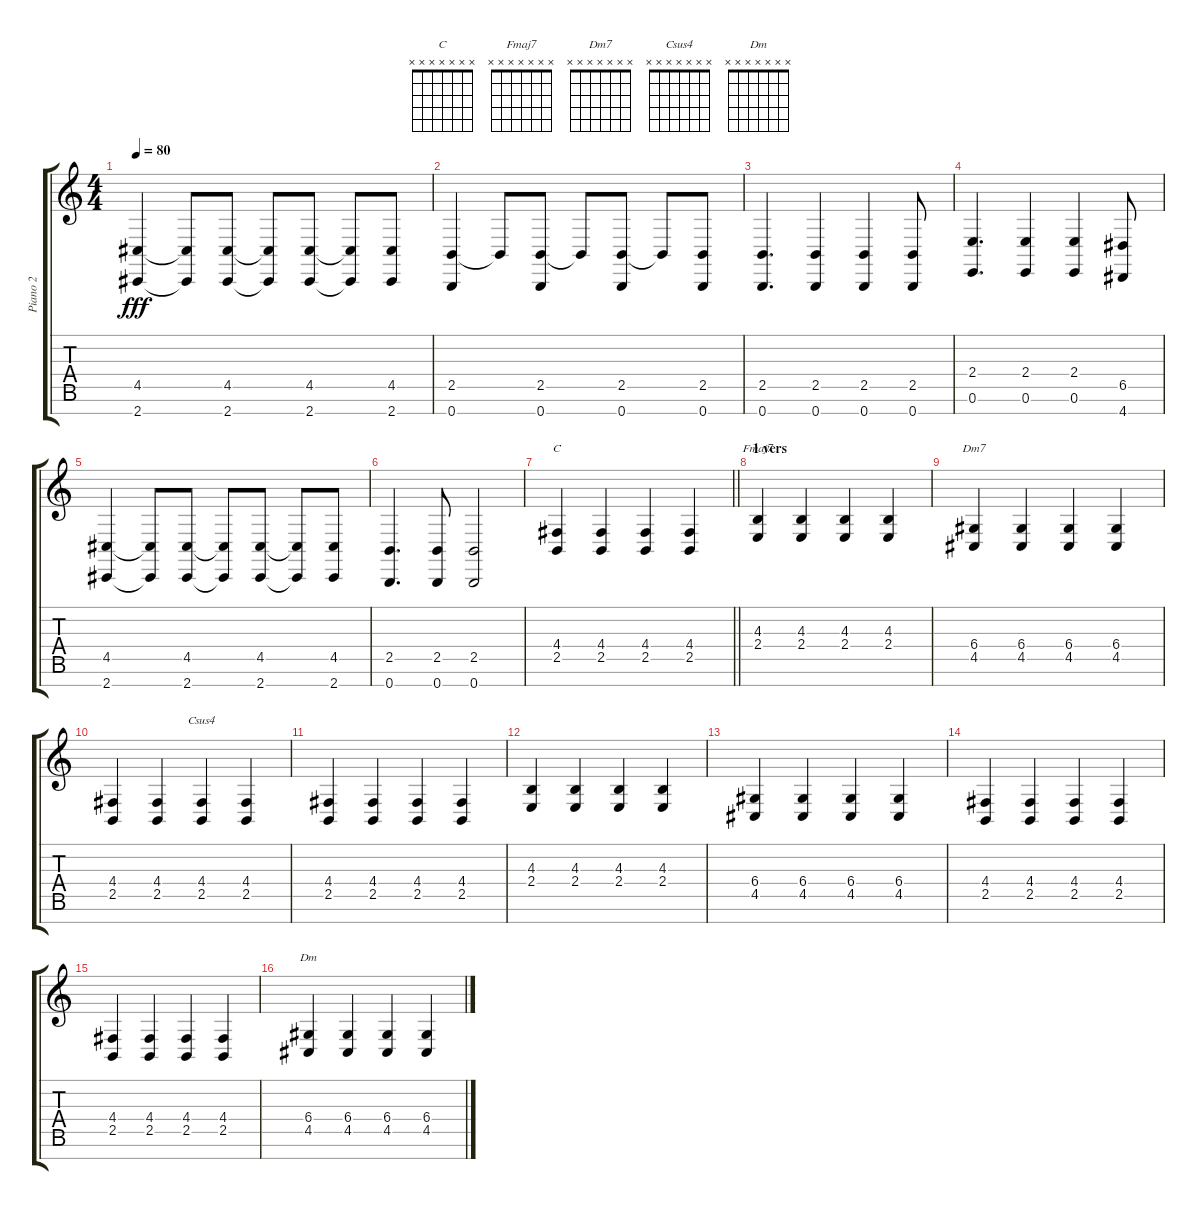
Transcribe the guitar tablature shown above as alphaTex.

\track ("Piano 2" "Piano 2") {instrument acousticgrandpiano}
\staff {score tabs}
\tuning (E4 B3 G3 D3 A2 E2 B1) {hide}
\chord ("C" x x x x x x x)
\chord ("Fmaj7" x x x x x x x)
\chord ("Dm7" x x x x x x x)
\chord ("Csus4" x x x x x x x)
\chord ("Dm" x x x x x x x)
\ts (4 4)
\tempo 80
\clef g2
\ks c
(4.5 2.7).4{dy fff} (4.5{t} 2.7{t}).8 (4.5 2.7).8 (4.5{t} 2.7{t}).8 (4.5 2.7).8 (4.5{t} 2.7{t}).8 (4.5 2.7).8 |
(2.5 0.7).4 2.5{t}.8 (2.5 0.7).8 2.5{t}.8 (2.5 0.7).8 2.5{t}.8 (2.5 0.7).8 |
(2.5 0.7).4{d} (2.5 0.7).4 (2.5 0.7).4 (2.5 0.7).8 |
(2.4 0.6).4{d} (2.4 0.6).4 (2.4 0.6).4 (6.5 4.7).8 |
(4.5 2.7).4 (4.5{t} 2.7{t}).8 (4.5 2.7).8 (4.5{t} 2.7{t}).8 (4.5 2.7).8 (4.5{t} 2.7{t}).8 (4.5 2.7).8 |
(2.5 0.7).4{d} (2.5 0.7).8 (2.5 0.7).2 |
\barLineRight lightlight
(4.4 2.5).4{ch "C"} (4.4 2.5).4 (4.4 2.5).4 (4.4 2.5).4 |
\section ("" "1 vers")
(4.3 2.4).4{ch "Fmaj7"} (4.3 2.4).4 (4.3 2.4).4 (4.3 2.4).4 |
(6.4 4.5).4{ch "Dm7"} (6.4 4.5).4 (6.4 4.5).4 (6.4 4.5).4 |
(4.4 2.5).4 (4.4 2.5).4 (4.4 2.5).4{ch "Csus4"} (4.4 2.5).4 |
(4.4 2.5).4 (4.4 2.5).4 (4.4 2.5).4 (4.4 2.5).4 |
(4.3 2.4).4 (4.3 2.4).4 (4.3 2.4).4 (4.3 2.4).4 |
(6.4 4.5).4 (6.4 4.5).4 (6.4 4.5).4 (6.4 4.5).4 |
(4.4 2.5).4 (4.4 2.5).4 (4.4 2.5).4 (4.4 2.5).4 |
(4.4 2.5).4 (4.4 2.5).4 (4.4 2.5).4 (4.4 2.5).4 |
(6.4 4.5).4{ch "Dm"} (6.4 4.5).4 (6.4 4.5).4 (6.4 4.5).4
